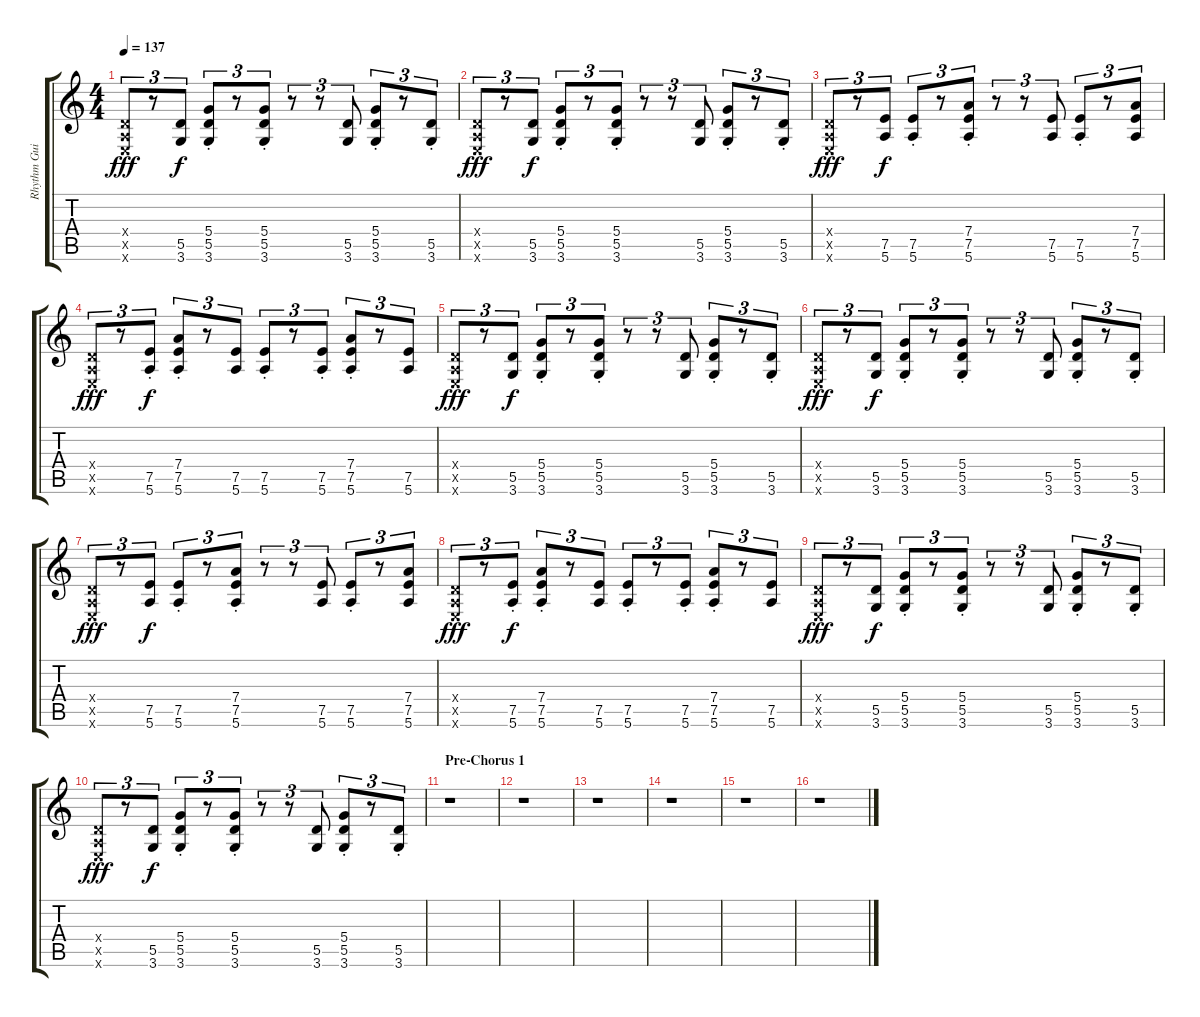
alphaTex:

\track ("Rhythm Guitar" "Rhythm Gui") {instrument electricguitarmuted}
\staff {score tabs}
\tuning (E4 B3 G3 D3 A2 E2) {hide}
\ts (4 4)
\tempo 137
\clef g2
\ks c
(0.4{x} 0.5{x} 0.6{x}).8{tu (3 2) dy fff} r.8{tu (3 2)} (5.5 3.6).8{tu (3 2) dy f} (5.4{st} 5.5{st} 3.6{st}).8{tu (3 2)} r.8{tu (3 2)} (5.4{st} 5.5{st} 3.6{st}).8{tu (3 2)} r.8{tu (3 2)} r.8{tu (3 2)} (5.5 3.6).8{tu (3 2)} (5.4{st} 5.5{st} 3.6{st}).8{tu (3 2)} r.8{tu (3 2)} (5.5{st} 3.6{st}).8{tu (3 2)} |
(0.4{x} 0.5{x} 0.6{x}).8{tu (3 2) dy fff} r.8{tu (3 2)} (5.5 3.6).8{tu (3 2) dy f} (5.4{st} 5.5{st} 3.6{st}).8{tu (3 2)} r.8{tu (3 2)} (5.4{st} 5.5{st} 3.6{st}).8{tu (3 2)} r.8{tu (3 2)} r.8{tu (3 2)} (5.5 3.6).8{tu (3 2)} (5.4{st} 5.5{st} 3.6{st}).8{tu (3 2)} r.8{tu (3 2)} (5.5{st} 3.6{st}).8{tu (3 2)} |
(0.4{x} 0.5{x} 0.6{x}).8{tu (3 2) dy fff} r.8{tu (3 2)} (7.5 5.6).8{tu (3 2) dy f} (7.5{st} 5.6{st}).8{tu (3 2)} r.8{tu (3 2)} (7.4{st} 7.5{st} 5.6{st}).8{tu (3 2)} r.8{tu (3 2)} r.8{tu (3 2)} (7.5 5.6).8{tu (3 2)} (7.5{st} 5.6{st}).8{tu (3 2)} r.8{tu (3 2)} (7.4 7.5 5.6).8{tu (3 2)} |
(0.4{x} 0.5{x} 0.6{x}).8{tu (3 2) dy fff} r.8{tu (3 2)} (7.5{st} 5.6{st}).8{tu (3 2) dy f} (7.4{st} 7.5{st} 5.6{st}).8{tu (3 2)} r.8{tu (3 2)} (7.5 5.6).8{tu (3 2)} (7.5{st} 5.6{st}).8{tu (3 2)} r.8{tu (3 2)} (7.5{st} 5.6{st}).8{tu (3 2)} (7.4{st} 7.5{st} 5.6{st}).8{tu (3 2)} r.8{tu (3 2)} (7.5 5.6).8{tu (3 2)} |
(0.4{x} 0.5{x} 0.6{x}).8{tu (3 2) dy fff} r.8{tu (3 2)} (5.5 3.6).8{tu (3 2) dy f} (5.4{st} 5.5{st} 3.6{st}).8{tu (3 2)} r.8{tu (3 2)} (5.4{st} 5.5{st} 3.6{st}).8{tu (3 2)} r.8{tu (3 2)} r.8{tu (3 2)} (5.5 3.6).8{tu (3 2)} (5.4{st} 5.5{st} 3.6{st}).8{tu (3 2)} r.8{tu (3 2)} (5.5{st} 3.6{st}).8{tu (3 2)} |
(0.4{x} 0.5{x} 0.6{x}).8{tu (3 2) dy fff} r.8{tu (3 2)} (5.5 3.6).8{tu (3 2) dy f} (5.4{st} 5.5{st} 3.6{st}).8{tu (3 2)} r.8{tu (3 2)} (5.4{st} 5.5{st} 3.6{st}).8{tu (3 2)} r.8{tu (3 2)} r.8{tu (3 2)} (5.5 3.6).8{tu (3 2)} (5.4{st} 5.5{st} 3.6{st}).8{tu (3 2)} r.8{tu (3 2)} (5.5{st} 3.6{st}).8{tu (3 2)} |
(0.4{x} 0.5{x} 0.6{x}).8{tu (3 2) dy fff} r.8{tu (3 2)} (7.5 5.6).8{tu (3 2) dy f} (7.5{st} 5.6{st}).8{tu (3 2)} r.8{tu (3 2)} (7.4{st} 7.5{st} 5.6{st}).8{tu (3 2)} r.8{tu (3 2)} r.8{tu (3 2)} (7.5 5.6).8{tu (3 2)} (7.5{st} 5.6{st}).8{tu (3 2)} r.8{tu (3 2)} (7.4 7.5 5.6).8{tu (3 2)} |
(0.4{x} 0.5{x} 0.6{x}).8{tu (3 2) dy fff} r.8{tu (3 2)} (7.5{st} 5.6{st}).8{tu (3 2) dy f} (7.4{st} 7.5{st} 5.6{st}).8{tu (3 2)} r.8{tu (3 2)} (7.5 5.6).8{tu (3 2)} (7.5{st} 5.6{st}).8{tu (3 2)} r.8{tu (3 2)} (7.5{st} 5.6{st}).8{tu (3 2)} (7.4{st} 7.5{st} 5.6{st}).8{tu (3 2)} r.8{tu (3 2)} (7.5 5.6).8{tu (3 2)} |
(0.4{x} 0.5{x} 0.6{x}).8{tu (3 2) dy fff} r.8{tu (3 2)} (5.5 3.6).8{tu (3 2) dy f} (5.4{st} 5.5{st} 3.6{st}).8{tu (3 2)} r.8{tu (3 2)} (5.4{st} 5.5{st} 3.6{st}).8{tu (3 2)} r.8{tu (3 2)} r.8{tu (3 2)} (5.5 3.6).8{tu (3 2)} (5.4{st} 5.5{st} 3.6{st}).8{tu (3 2)} r.8{tu (3 2)} (5.5{st} 3.6{st}).8{tu (3 2)} |
(0.4{x} 0.5{x} 0.6{x}).8{tu (3 2) dy fff} r.8{tu (3 2)} (5.5 3.6).8{tu (3 2) dy f} (5.4{st} 5.5{st} 3.6{st}).8{tu (3 2)} r.8{tu (3 2)} (5.4{st} 5.5{st} 3.6{st}).8{tu (3 2)} r.8{tu (3 2)} r.8{tu (3 2)} (5.5 3.6).8{tu (3 2)} (5.4{st} 5.5{st} 3.6{st}).8{tu (3 2)} r.8{tu (3 2)} (5.5{st} 3.6{st}).8{tu (3 2)} |
\section ("" "Pre-Chorus 1")
r.1 |
r.1 |
r.1 |
r.1 |
r.1 |
r.1
